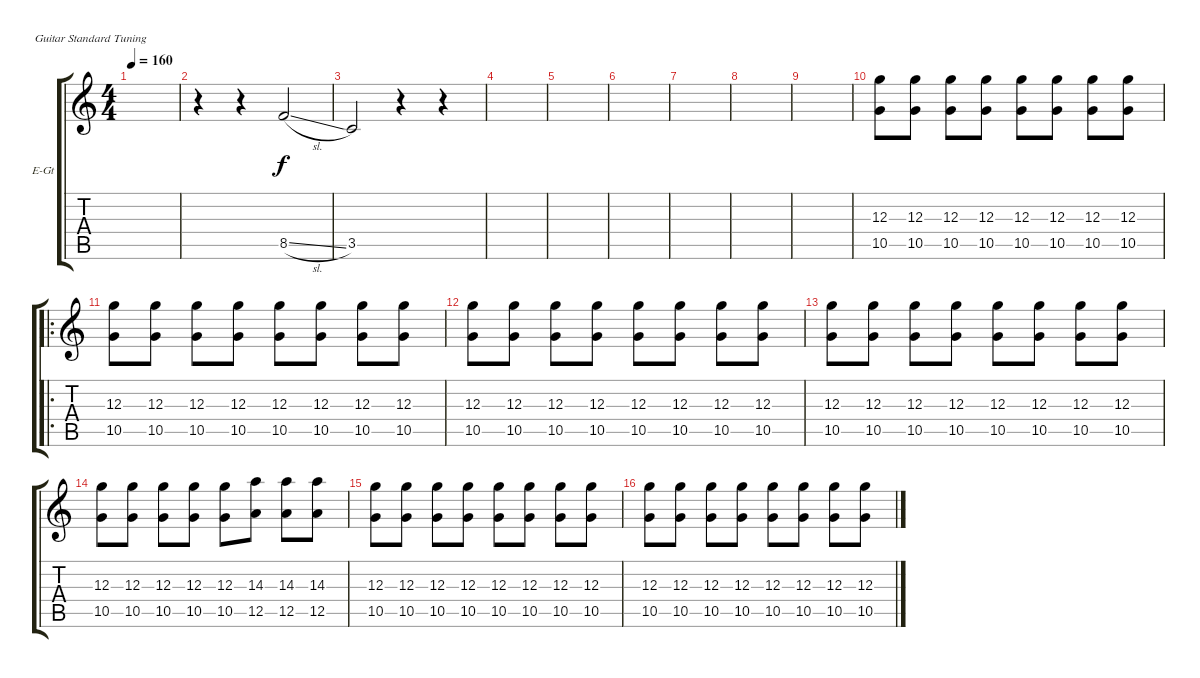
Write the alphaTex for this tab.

\defaultSystemsLayout 4
\bracketExtendMode groupsimilarinstruments
\firstSystemTrackNameOrientation horizontal
\otherSystemsTrackNameOrientation horizontal
\track ("Electric Guitar" "E-Gt") {instrument distortionguitar}
\staff {score tabs}
\tuning (E4 B3 G3 D3 A2 E2)
\ts (4 4)
\tempo 160
\clef g2
\scale
0.333333
\ks c
|
\scale
0.333333 r.4 r.4 8.5{sl}.2{dy f} |
\scale
0.333333 3.5.2 r.4 r.4 |
\scale
0.333333 |
\scale
0.333333 |
\scale
0.333333 |
\scale
0.333333 |
\scale
0.333333 |
\scale
0.333333 |
\scale
0.333333 (10.5 12.3).8 (10.5 12.3).8 (10.5 12.3).8 (10.5 12.3).8 (10.5 12.3).8 (10.5 12.3).8 (10.5 12.3).8 (10.5 12.3).8 |
\ro
\scale
0.333333 (10.5 12.3).8 (10.5 12.3).8 (10.5 12.3).8 (10.5 12.3).8 (10.5 12.3).8 (10.5 12.3).8 (10.5 12.3).8 (10.5 12.3).8 |
\scale
0.333333 (10.5 12.3).8 (10.5 12.3).8 (10.5 12.3).8 (10.5 12.3).8 (10.5 12.3).8 (10.5 12.3).8 (10.5 12.3).8 (10.5 12.3).8 |
\scale
0.333333 (10.5 12.3).8 (10.5 12.3).8 (10.5 12.3).8 (10.5 12.3).8 (10.5 12.3).8 (10.5 12.3).8 (10.5 12.3).8 (10.5 12.3).8 |
\scale
0.333333 (10.5 12.3).8 (10.5 12.3).8 (10.5 12.3).8 (10.5 12.3).8 (10.5 12.3).8 (12.5 14.3).8 (12.5 14.3).8 (12.5 14.3).8 |
\scale
0.333333 (10.5 12.3).8 (10.5 12.3).8 (10.5 12.3).8 (10.5 12.3).8 (10.5 12.3).8 (10.5 12.3).8 (10.5 12.3).8 (10.5 12.3).8 |
\scale
0.333333 (10.5 12.3).8 (10.5 12.3).8 (10.5 12.3).8 (10.5 12.3).8 (10.5 12.3).8 (10.5 12.3).8 (10.5 12.3).8 (10.5 12.3).8
